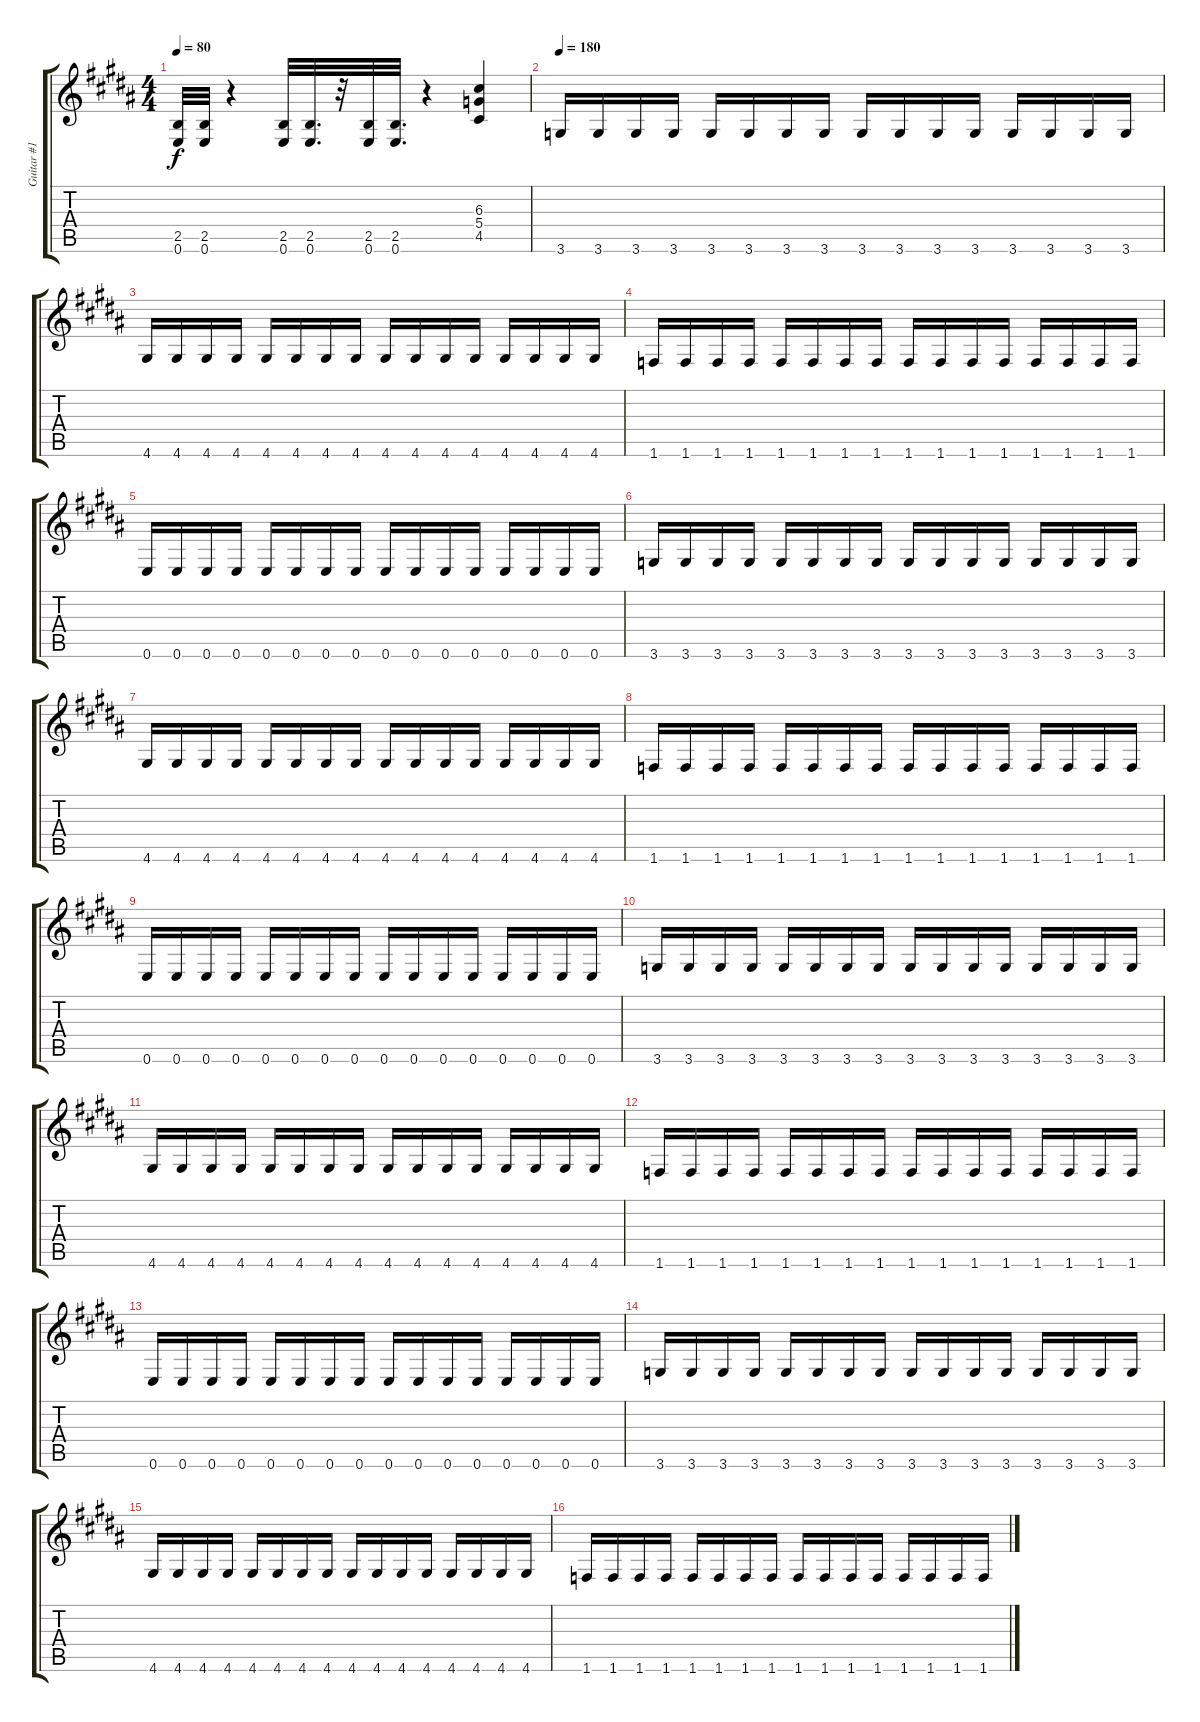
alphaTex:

\track ("Guitar #1" "Guitar #1") {instrument distortionguitar}
\staff {score tabs}
\tuning (E4 B3 G3 D3 A2 E2) {hide}
\ts (4 4)
\tempo 80
\clef g2
\ks g#minor
(2.5 0.6).32{dy f} (2.5 0.6).32 r.4 (2.5 0.6).32 (2.5 0.6).32{d} r.32 (2.5 0.6).32 (2.5 0.6).32{d} r.4 (6.3 5.4 4.5).4 |
\tempo 180
\ks b
3.6.16 3.6.16 3.6.16 3.6.16 3.6.16 3.6.16 3.6.16 3.6.16 3.6.16 3.6.16 3.6.16 3.6.16 3.6.16 3.6.16 3.6.16 3.6.16 |
\ks g#minor
4.6.16 4.6.16 4.6.16 4.6.16 4.6.16 4.6.16 4.6.16 4.6.16 4.6.16 4.6.16 4.6.16 4.6.16 4.6.16 4.6.16 4.6.16 4.6.16 |
1.6.16 1.6.16 1.6.16 1.6.16 1.6.16 1.6.16 1.6.16 1.6.16 1.6.16 1.6.16 1.6.16 1.6.16 1.6.16 1.6.16 1.6.16 1.6.16 |
0.6.16 0.6.16 0.6.16 0.6.16 0.6.16 0.6.16 0.6.16 0.6.16 0.6.16 0.6.16 0.6.16 0.6.16 0.6.16 0.6.16 0.6.16 0.6.16 |
\ks b
3.6.16 3.6.16 3.6.16 3.6.16 3.6.16 3.6.16 3.6.16 3.6.16 3.6.16 3.6.16 3.6.16 3.6.16 3.6.16 3.6.16 3.6.16 3.6.16 |
\ks g#minor
4.6.16 4.6.16 4.6.16 4.6.16 4.6.16 4.6.16 4.6.16 4.6.16 4.6.16 4.6.16 4.6.16 4.6.16 4.6.16 4.6.16 4.6.16 4.6.16 |
1.6.16 1.6.16 1.6.16 1.6.16 1.6.16 1.6.16 1.6.16 1.6.16 1.6.16 1.6.16 1.6.16 1.6.16 1.6.16 1.6.16 1.6.16 1.6.16 |
0.6.16 0.6.16 0.6.16 0.6.16 0.6.16 0.6.16 0.6.16 0.6.16 0.6.16 0.6.16 0.6.16 0.6.16 0.6.16 0.6.16 0.6.16 0.6.16 |
\ks b
3.6.16 3.6.16 3.6.16 3.6.16 3.6.16 3.6.16 3.6.16 3.6.16 3.6.16 3.6.16 3.6.16 3.6.16 3.6.16 3.6.16 3.6.16 3.6.16 |
\ks g#minor
4.6.16 4.6.16 4.6.16 4.6.16 4.6.16 4.6.16 4.6.16 4.6.16 4.6.16 4.6.16 4.6.16 4.6.16 4.6.16 4.6.16 4.6.16 4.6.16 |
\ks b
1.6.16 1.6.16 1.6.16 1.6.16 1.6.16 1.6.16 1.6.16 1.6.16 1.6.16 1.6.16 1.6.16 1.6.16 1.6.16 1.6.16 1.6.16 1.6.16 |
\ks g#minor
0.6.16 0.6.16 0.6.16 0.6.16 0.6.16 0.6.16 0.6.16 0.6.16 0.6.16 0.6.16 0.6.16 0.6.16 0.6.16 0.6.16 0.6.16 0.6.16 |
\ks b
3.6.16 3.6.16 3.6.16 3.6.16 3.6.16 3.6.16 3.6.16 3.6.16 3.6.16 3.6.16 3.6.16 3.6.16 3.6.16 3.6.16 3.6.16 3.6.16 |
\ks g#minor
4.6.16 4.6.16 4.6.16 4.6.16 4.6.16 4.6.16 4.6.16 4.6.16 4.6.16 4.6.16 4.6.16 4.6.16 4.6.16 4.6.16 4.6.16 4.6.16 |
1.6.16 1.6.16 1.6.16 1.6.16 1.6.16 1.6.16 1.6.16 1.6.16 1.6.16 1.6.16 1.6.16 1.6.16 1.6.16 1.6.16 1.6.16 1.6.16
